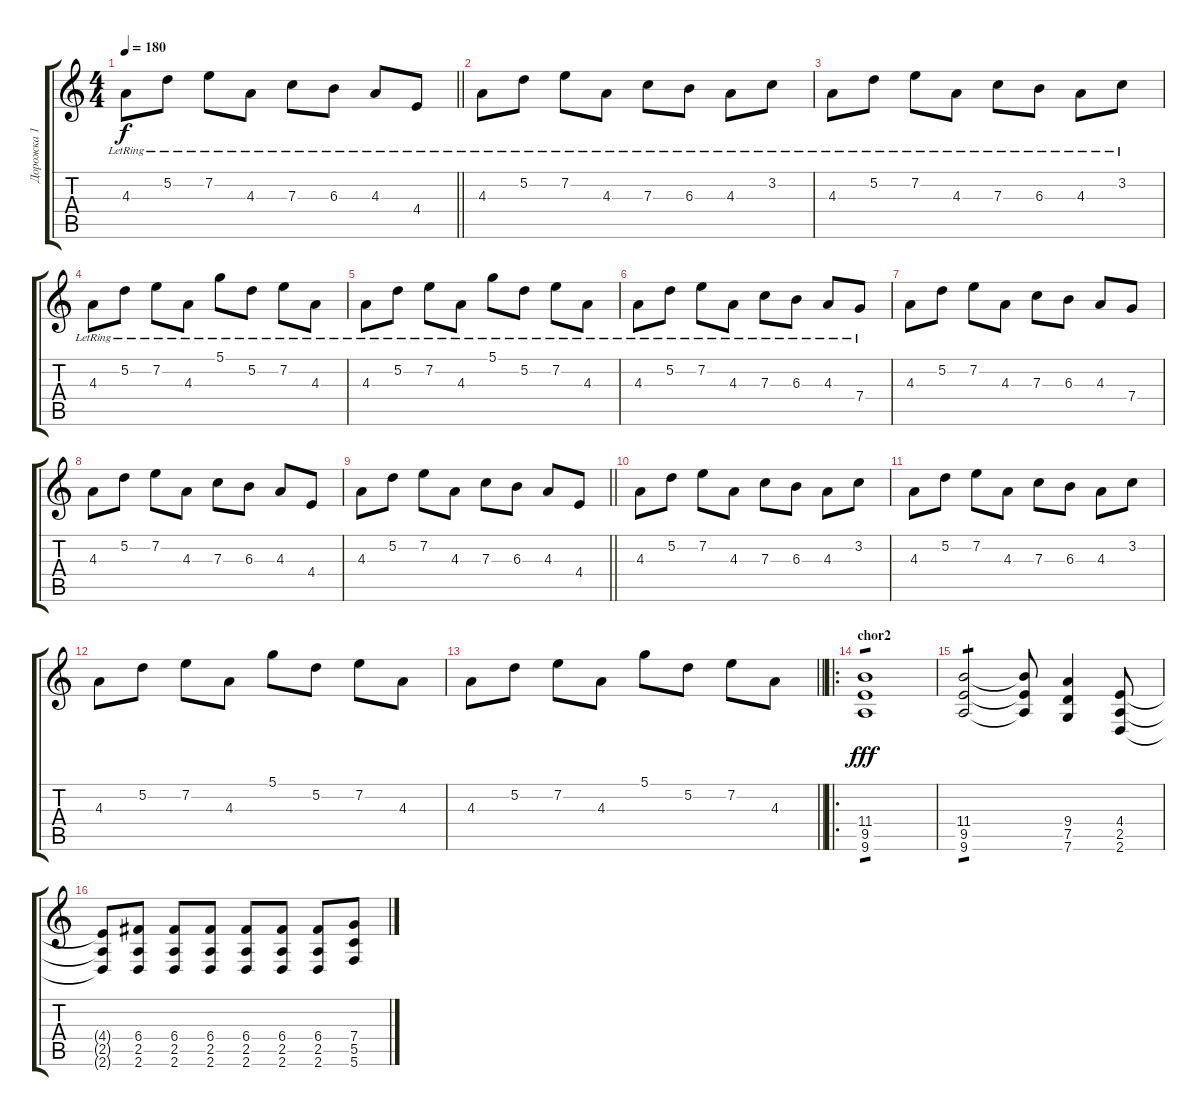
\track ("Дорожка 1" "Дорожка 1") {instrument distortionguitar}
\staff {score tabs}
\tuning (D4 A3 F3 C3 G2 C2) {hide}
\ts (4 4)
\tempo 180
\clef g2
\barLineRight lightlight
\ks c
4.3{lr}.8{dy f} 5.2{lr}.8 7.2{lr}.8 4.3{lr}.8 7.3{lr}.8 6.3{lr}.8 4.3{lr}.8 4.4{lr}.8 |
4.3{lr}.8 5.2{lr}.8 7.2{lr}.8 4.3{lr}.8 7.3{lr}.8 6.3{lr}.8 4.3{lr}.8 3.2{lr}.8 |
4.3{lr}.8 5.2{lr}.8 7.2{lr}.8 4.3{lr}.8 7.3{lr}.8 6.3{lr}.8 4.3{lr}.8 3.2{lr}.8 |
4.3{lr}.8 5.2{lr}.8 7.2{lr}.8 4.3{lr}.8 5.1{lr}.8 5.2{lr}.8 7.2{lr}.8 4.3{lr}.8 |
4.3{lr}.8 5.2{lr}.8 7.2{lr}.8 4.3{lr}.8 5.1{lr}.8 5.2{lr}.8 7.2{lr}.8 4.3{lr}.8 |
4.3{lr}.8 5.2{lr}.8 7.2{lr}.8 4.3{lr}.8 7.3{lr}.8 6.3{lr}.8 4.3{lr}.8 7.4{lr}.8 |
4.3.8 5.2.8 7.2.8 4.3.8 7.3.8 6.3.8 4.3.8 7.4.8 |
4.3.8 5.2.8 7.2.8 4.3.8 7.3.8 6.3.8 4.3.8 4.4.8 |
\barLineRight lightlight
4.3.8 5.2.8 7.2.8 4.3.8 7.3.8 6.3.8 4.3.8 4.4.8 |
4.3.8 5.2.8 7.2.8 4.3.8 7.3.8 6.3.8 4.3.8 3.2.8 |
4.3.8 5.2.8 7.2.8 4.3.8 7.3.8 6.3.8 4.3.8 3.2.8 |
4.3.8 5.2.8 7.2.8 4.3.8 5.1.8 5.2.8 7.2.8 4.3.8 |
\barLineRight lightlight
4.3.8 5.2.8 7.2.8 4.3.8 5.1.8 5.2.8 7.2.8 4.3.8 |
\ro
\section ("" "chor2")
(11.4 9.5 9.6).1{tp 1 dy fff} |
(11.4 9.5 9.6).2{tp 1} (11.4{t} 9.5{t} 9.6{t}).8 (9.4 7.5 7.6).4 (4.4 2.5 2.6).8 |
(4.4{t} 2.5{t} 2.6{t}).8 (6.4 2.5 2.6).8 (6.4 2.5 2.6).8 (6.4 2.5 2.6).8 (6.4 2.5 2.6).8 (6.4 2.5 2.6).8 (6.4 2.5 2.6).8 (7.4 5.5 5.6).8
